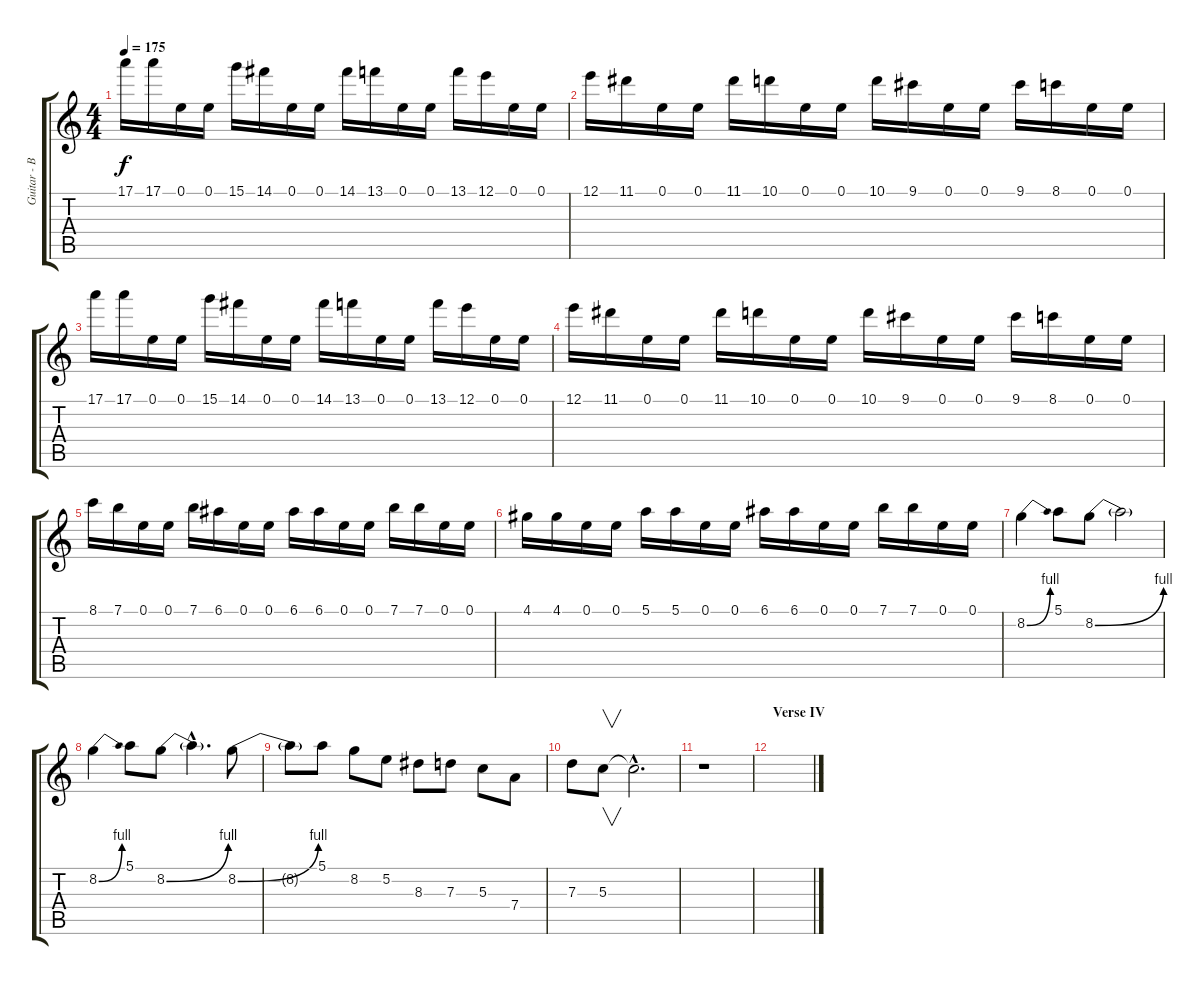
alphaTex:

\track ("Guitar - Blackmore Lead 2" "Guitar - B") {instrument distortionguitar}
\staff {score tabs}
\tuning (E4 B3 G3 D3 A2 E2) {hide}
\ts (4 4)
\tempo 175
\clef g2
\ks c
17.1.16{dy f} 17.1.16 0.1.16 0.1.16 15.1.16 14.1.16 0.1.16 0.1.16 14.1.16 13.1.16 0.1.16 0.1.16 13.1.16 12.1.16 0.1.16 0.1.16 |
12.1.16 11.1.16 0.1.16 0.1.16 11.1.16 10.1.16 0.1.16 0.1.16 10.1.16 9.1.16 0.1.16 0.1.16 9.1.16 8.1.16 0.1.16 0.1.16 |
17.1.16 17.1.16 0.1.16 0.1.16 15.1.16 14.1.16 0.1.16 0.1.16 14.1.16 13.1.16 0.1.16 0.1.16 13.1.16 12.1.16 0.1.16 0.1.16 |
12.1.16 11.1.16 0.1.16 0.1.16 11.1.16 10.1.16 0.1.16 0.1.16 10.1.16 9.1.16 0.1.16 0.1.16 9.1.16 8.1.16 0.1.16 0.1.16 |
8.1.16 7.1.16 0.1.16 0.1.16 7.1.16 6.1.16 0.1.16 0.1.16 6.1.16 6.1.16 0.1.16 0.1.16 7.1.16 7.1.16 0.1.16 0.1.16 |
4.1.16 4.1.16 0.1.16 0.1.16 5.1.16 5.1.16 0.1.16 0.1.16 6.1.16 6.1.16 0.1.16 0.1.16 7.1.16 7.1.16 0.1.16 0.1.16 |
8.2{be (bend 0 0 60 4)}.4 5.1.8 8.2{be (bend 0 0 60 4)}.8 8.2{t}.2 |
8.2{be (bend 0 0 60 4)}.4 5.1.8 8.2{be (bend 0 0 60 4)}.8 8.2{hac t}.4{d} 8.2{be (bend 0 0 60 4)}.8 |
8.2{t}.8 5.1.8 8.2.8 5.2.8 8.3.8 7.3.8 5.3.8 7.4.8 |
7.3.8 5.3.8{v} 5.3{hac t}.2{d} |
r.1 |
\section ("" "Verse IV")
